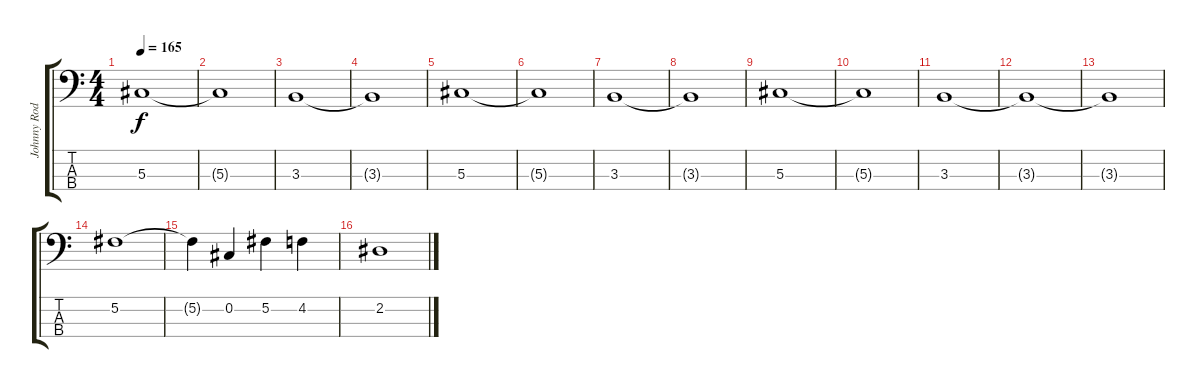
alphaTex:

\track ("Johnny Rod/Bass" "Johnny Rod") {instrument electricbassfinger}
\staff {score tabs}
\tuning (Gb2 Db2 Ab1 Eb1) {hide}
\ts (4 4)
\tempo 165
\clef f4
\ks c
5.3.1{dy f} |
5.3{t}.1 |
3.3.1 |
3.3{t}.1 |
5.3.1 |
5.3{t}.1 |
3.3.1 |
3.3{t}.1 |
5.3.1 |
5.3{t}.1 |
3.3.1 |
3.3{t}.1 |
3.3{t}.1 |
5.2.1 |
5.2{t}.4 0.2.4 5.2.4 4.2.4 |
2.2.1
